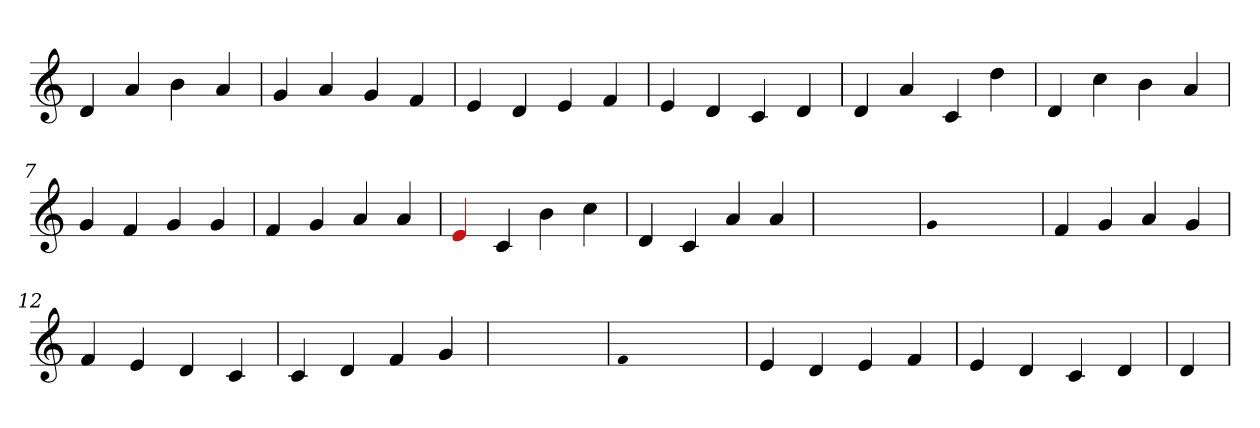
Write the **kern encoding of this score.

**kern
*part1
*staff1
*clefG2
=1
4d
4a
4b
4a
=2
4g
4a
4g
4f
=3
4e
4d
4e
4f
=4
4e
4d
4c
4d
=5
4d
4a
4c
4dd
=6
4d
4cc
4b
4a
=7
4g
4f
4g
4g
=8
4f
4g
4a
4a
=9
4Re
4c
4b
4cc
=10
4d
4c
4a
4a
=11
1ryy
=11
qqg
1ryy
=11
4f
4g
4a
4g
=12
4f
4e
4d
4c
=13
4c
4d
4f
4g
=14
1ryy
=14
qqf
1ryy
=14
4e
4d
4e
4f
=15
4e
4d
4c
4d
=16
4d
=
*-
